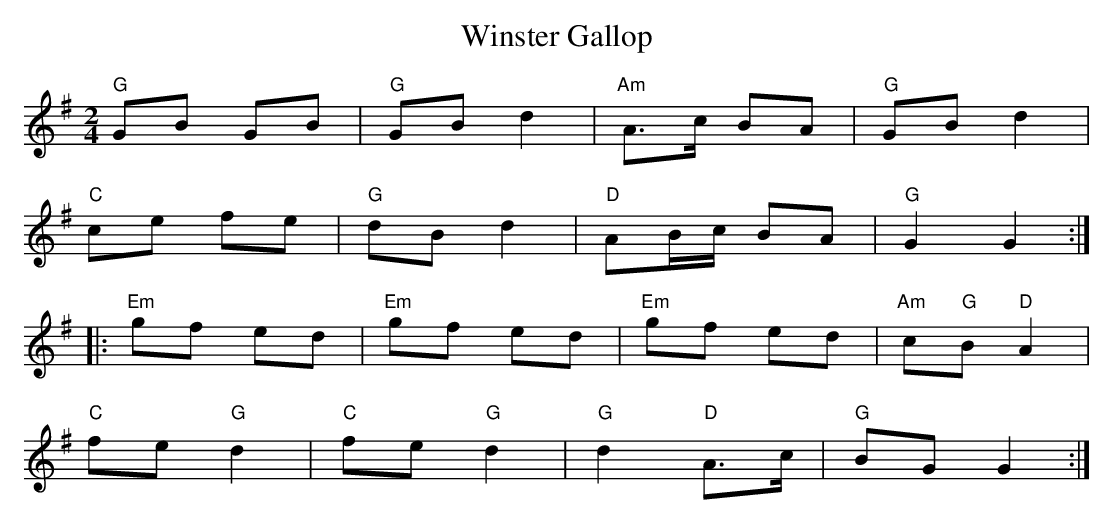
X:1
T:Winster Gallop
M:2/4
L:1/16
K:G
"G"G2B2 G2B2|"G"G2B2 d4|"Am"A3c B2A2|"G"G2B2 d4|
"C"c2e2 f2e2|"G"d2B2 d4|"D"A2Bc B2A2|"G"G4G4:|
|:"Em"g2f2 e2d2|"Em"g2f2 e2d2|"Em"g2f2 e2d2|"Am"c2"G"B2 "D"A4|
"C"f2e2 "G"d4|"C"f2e2 "G"d4|"G"d4"D"A3c|"G"B2G2 G4:|
